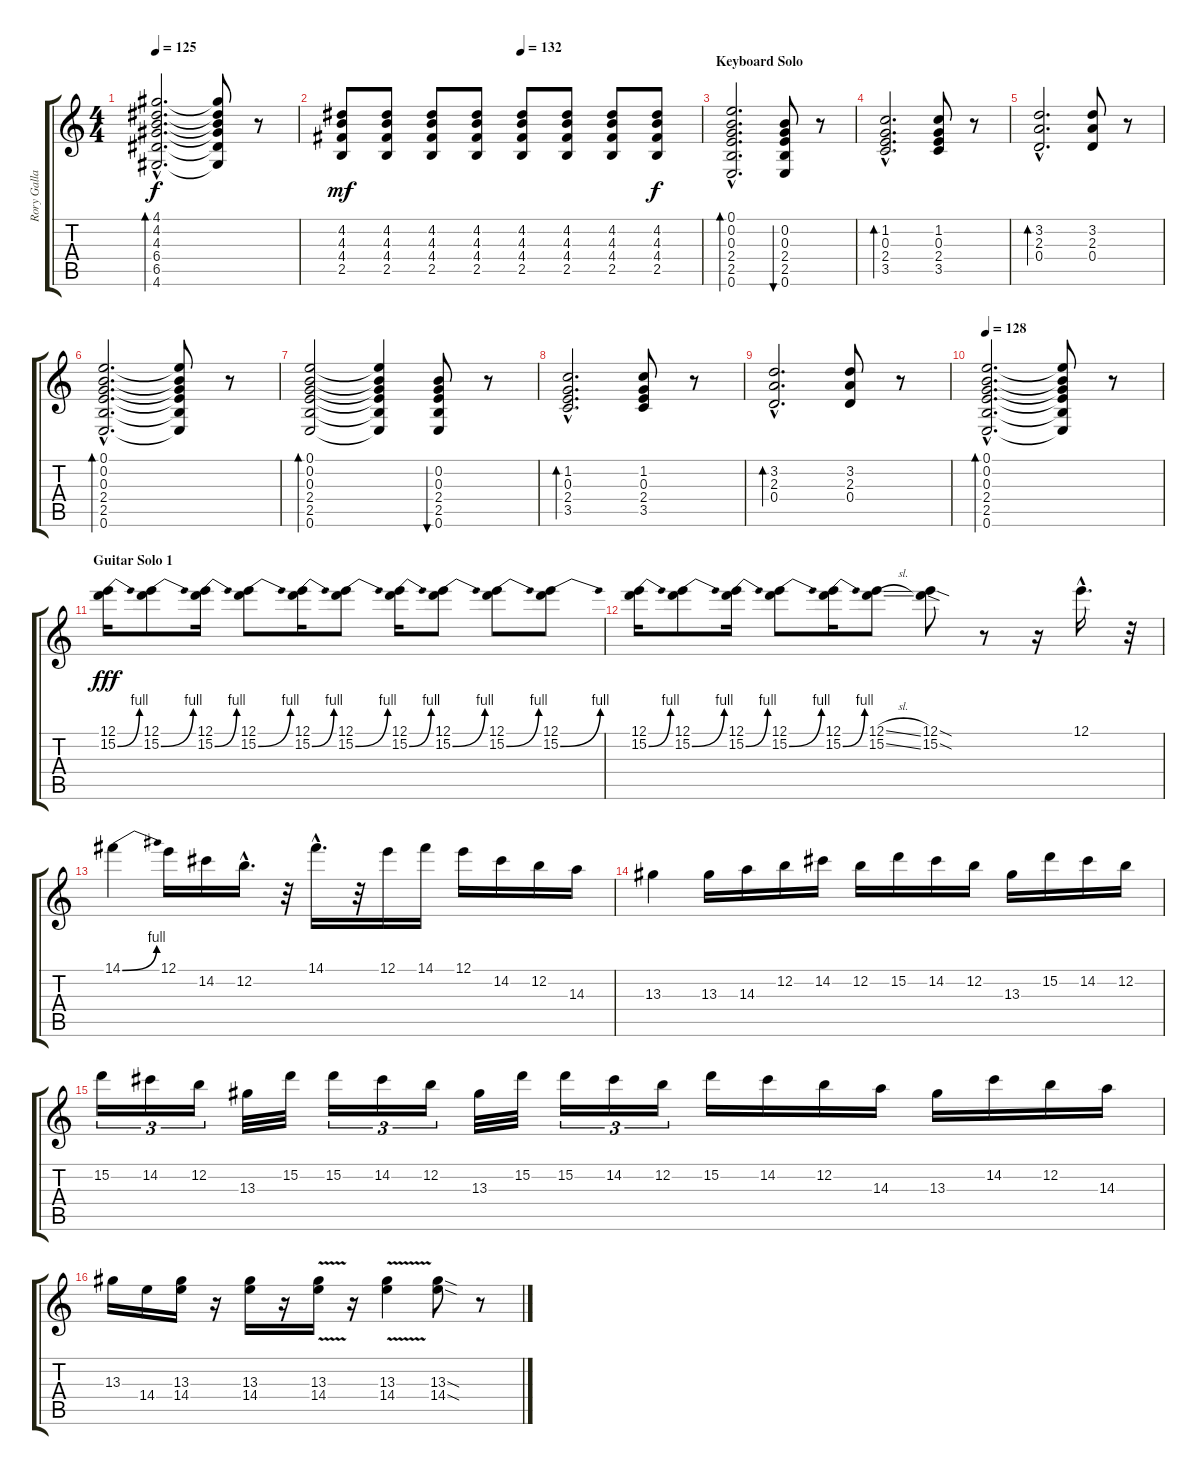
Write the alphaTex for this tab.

\track ("Rory Gallagher" "Rory Galla") {instrument overdrivenguitar}
\staff {score tabs}
\tuning (E4 B3 G3 D3 A2 E2) {hide}
\ts (4 4)
\tempo 125
\clef g2
\ks c
(4.1{hac} 4.2{hac} 4.3{hac} 6.4{hac} 6.5{hac} 4.6{hac}).2{d bd 60 dy f} (4.1{t} 4.2{t} 4.3{t} 6.4{t} 6.5{t} 4.6{t}).8 r.8 |
\tempo (132 0.5)
(4.2 4.3 4.4 2.5).8{dy mf} (4.2 4.3 4.4 2.5).8 (4.2 4.3 4.4 2.5).8 (4.2 4.3 4.4 2.5).8 (4.2 4.3 4.4 2.5).8 (4.2 4.3 4.4 2.5).8 (4.2 4.3 4.4 2.5).8 (4.2 4.3 4.4 2.5).8{dy f} |
\section ("" "Keyboard Solo")
(0.1{hac} 0.2{hac} 0.3{hac} 2.4{hac} 2.5{hac} 0.6{hac}).2{d bd 120} (0.2 0.3 2.4 2.5 0.6).8{bu 120} r.8 |
(1.2{hac} 0.3{hac} 2.4{hac} 3.5{hac}).2{d bd 60} (1.2 0.3 2.4 3.5).8 r.8 |
(3.2{hac} 2.3{hac} 0.4{hac}).2{d bd 60} (3.2 2.3 0.4).8 r.8 |
(0.1{hac} 0.2{hac} 0.3{hac} 2.4{hac} 2.5{hac} 0.6{hac}).2{d bd 60} (0.1{t} 0.2{t} 0.3{t} 2.4{t} 2.5{t} 0.6{t}).8 r.8 |
(0.1 0.2 0.3 2.4 2.5 0.6).2{bd 120} (0.1{t} 0.2{t} 0.3{t} 2.4{t} 2.5{t} 0.6{t}).4 (0.2 0.3 2.4 2.5 0.6).8{bu 120} r.8 |
(1.2{hac} 0.3{hac} 2.4{hac} 3.5{hac}).2{d bd 60} (1.2 0.3 2.4 3.5).8 r.8 |
(3.2{hac} 2.3{hac} 0.4{hac}).2{d bd 60} (3.2 2.3 0.4).8 r.8 |
\tempo 128
(0.1{hac} 0.2{hac} 0.3{hac} 2.4{hac} 2.5{hac} 0.6{hac}).2{d bd 60} (0.1{t} 0.2{t} 0.3{t} 2.4{t} 2.5{t} 0.6{t}).8 r.8 |
\section ("" "Guitar Solo 1")
(12.1 15.2{be (bend 0 0 60 4)}).16{dy fff} (12.1 15.2{be (bend 0 0 60 4)}).8 (12.1 15.2{be (bend 0 0 60 4)}).16 (12.1 15.2{be (bend 0 0 60 4)}).8 (12.1 15.2{be (bend 0 0 60 4)}).16 (12.1 15.2{be (bend 0 0 60 4)}).8 (12.1 15.2{be (bend 0 0 60 4)}).16 (12.1 15.2{be (bend 0 0 60 4)}).8 (12.1 15.2{be (bend 0 0 60 4)}).8 (12.1 15.2{be (bend 0 0 60 4)}).8 |
(12.1 15.2{be (bend 0 0 60 4)}).16 (12.1 15.2{be (bend 0 0 60 4)}).8 (12.1 15.2{be (bend 0 0 60 4)}).16 (12.1 15.2{be (bend 0 0 60 4)}).8 (12.1 15.2{be (bend 0 0 60 4)}).16 (12.1{sl} 15.2{sl}).8 (12.1{sod} 15.2{sod}).8 r.8 r.16 12.1{hac}.16{d} r.32 |
14.1{be (bend 0 0 60 4)}.4 12.1.16 14.2.16 12.2{hac}.16{d} r.32 14.1{hac}.16{d} r.32 12.1.16 14.1.16 12.1.16 14.2.16 12.2.16 14.3.16 |
13.3.4 13.3.16 14.3.16 12.2.16 14.2.16 12.2.16 15.2.16 14.2.16 12.2.16 13.3.16 15.2.16 14.2.16 12.2.16 |
15.2.16{tu (3 2)} 14.2.16{tu (3 2)} 12.2.16{tu (3 2)} 13.3.32 15.2.32 15.2.16{tu (3 2)} 14.2.16{tu (3 2)} 12.2.16{tu (3 2)} 13.3.32 15.2.32 15.2.16{tu (3 2)} 14.2.16{tu (3 2)} 12.2.16{tu (3 2)} 15.2.16 14.2.16 12.2.16 14.3.16 13.3.16 14.2.16 12.2.16 14.3.16 |
13.3.16 14.4.16 (13.3 14.4).16 r.16 (13.3 14.4).16 r.16 (13.3{v} 14.4).16 r.16 (13.3{v} 14.4).4 (13.3{sod} 14.4{sod}).8 r.8
